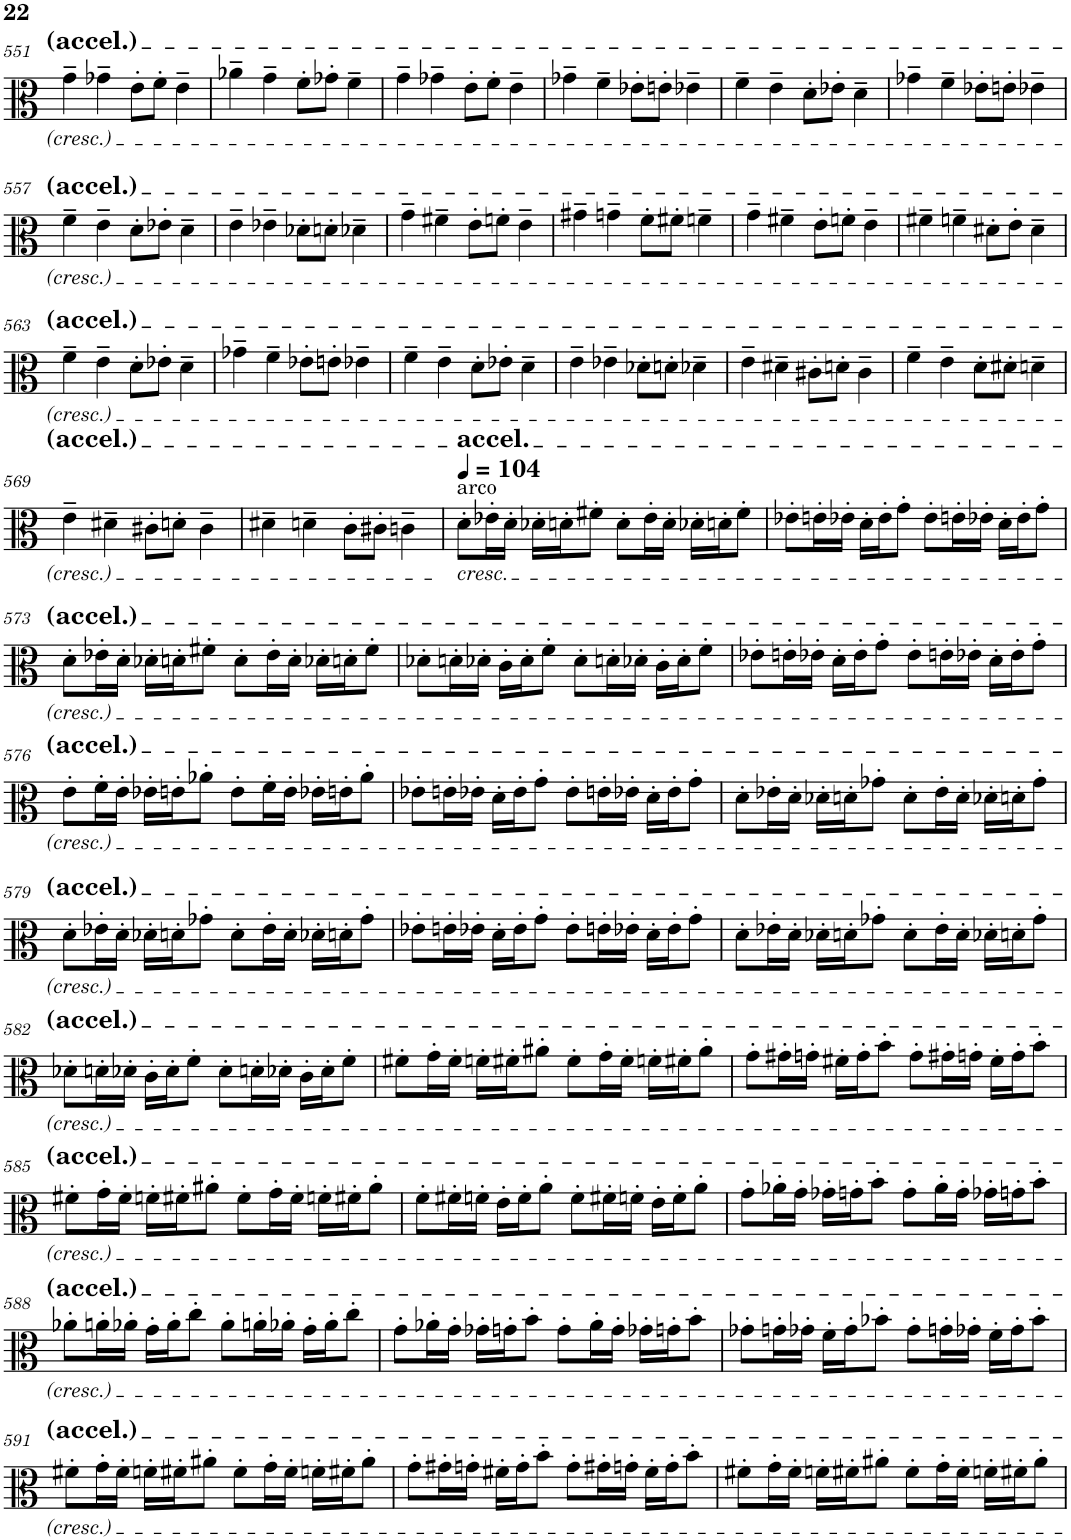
**kern
*part1
*staff1
*I"Viola
*I'Vla.
!!LO:PB:g=z
*clefC3
*k[]
*M4/4
=551
4g~\
4g-X~\
8e'\L
8f'\J
4e~\
=552
4a-X~\
4g~\
8f'\L
8g-X'\J
4f~\
=553
4g~\
4g-X~\
8e'\L
8f'\J
4e~\
=554
4g-X~\
4f~\
8e-X'\L
8en'\J
4e-X~\
=555
4f~\
4e~\
8d'\L
8e-X'\J
4d~\
=556
4g-X~\
4f~\
8e-X'\L
8en'\J
4e-X~\
!!LO:LB:g=z
=557
4f~\
4e~\
8d'\L
8e-X'\J
4d~\
=558
4e~\
4e-X~\
8d-X'\L
8dn'\J
4d-X~\
=559
4g~\
4f#X~\
8e'\L
8fn'\J
4e~\
=560
4g#X~\
4gn~\
8f'\L
8f#X'\J
4fn~\
=561
4g~\
4f#X~\
8e'\L
8fn'\J
4e~\
=562
4f#X~\
4fn~\
8d#X'\L
8e'\J
4d#~\
!!LO:LB:g=z
=563
4f~\
4e~\
8d'\L
8e-X'\J
4d~\
=564
4g-X~\
4f~\
8e-X'\L
8en'\J
4e-X~\
=565
4f~\
4e~\
8d'\L
8e-X'\J
4d~\
=566
4e~\
4e-X~\
8d-X'\L
8dn'\J
4d-X~\
=567
4e~\
4d#X~\
8c#X'\L
8dn'\J
4c#~\
=568
4f~\
4e~\
8d'\L
8d#X'\J
4dn~\
!!LO:LB:g=z
=569
4e~\
4d#X~\
8c#X'\L
8dn'\J
4c#~\
=570
4d#X~\
4dn~\
8c'\L
8c#X'\J
4cn~\
=571
*MM104
!LO:TX:a:t=arco
!LO:TX:a:t=accel.
8d'\L
16e-X'\L
16d'\JJ
16d-X'\LL
16dn'\J
8f#X'\J
8d'\L
16e-'\L
16d'\JJ
16d-X'\LL
16dn'\J
8f#'\J
=572
8e-X'\L
16en'\L
16e-X'\JJ
16d'\LL
16e-'\J
8g'\J
8e-'\L
16en'\L
16e-X'\JJ
16d'\LL
16e-'\J
8g'\J
!!LO:LB:g=z
=573
8d'\L
16e-X'\L
16d'\JJ
16d-X'\LL
16dn'\J
8f#X'\J
8d'\L
16e-'\L
16d'\JJ
16d-X'\LL
16dn'\J
8f#'\J
=574
8d-X'\L
16dn'\L
16d-X'\JJ
16c'\LL
16d-'\J
8f'\J
8d-'\L
16dn'\L
16d-X'\JJ
16c'\LL
16d-'\J
8f'\J
=575
8e-X'\L
16en'\L
16e-X'\JJ
16d'\LL
16e-'\J
8g'\J
8e-'\L
16en'\L
16e-X'\JJ
16d'\LL
16e-'\J
8g'\J
!!LO:LB:g=z
=576
8e'\L
16f'\L
16e'\JJ
16e-X'\LL
16en'\J
8a-X'\J
8e'\L
16f'\L
16e'\JJ
16e-X'\LL
16en'\J
8a-'\J
=577
8e-X'\L
16en'\L
16e-X'\JJ
16d'\LL
16e-'\J
8g'\J
8e-'\L
16en'\L
16e-X'\JJ
16d'\LL
16e-'\J
8g'\J
=578
8d'\L
16e-X'\L
16d'\JJ
16d-X'\LL
16dn'\J
8g-X'\J
8d'\L
16e-'\L
16d'\JJ
16d-X'\LL
16dn'\J
8g-'\J
!!LO:LB:g=z
=579
8d'\L
16e-X'\L
16d'\JJ
16d-X'\LL
16dn'\J
8g-X'\J
8d'\L
16e-'\L
16d'\JJ
16d-X'\LL
16dn'\J
8g-'\J
=580
8e-X'\L
16en'\L
16e-X'\JJ
16d'\LL
16e-'\J
8g'\J
8e-'\L
16en'\L
16e-X'\JJ
16d'\LL
16e-'\J
8g'\J
=581
8d'\L
16e-X'\L
16d'\JJ
16d-X'\LL
16dn'\J
8g-X'\J
8d'\L
16e-'\L
16d'\JJ
16d-X'\LL
16dn'\J
8g-'\J
!!LO:LB:g=z
=582
8d-X'\L
16dn'\L
16d-X'\JJ
16c'\LL
16d-'\J
8f'\J
8d-'\L
16dn'\L
16d-X'\JJ
16c'\LL
16d-'\J
8f'\J
=583
8f#X'\L
16g'\L
16f#'\JJ
16fn'\LL
16f#X'\J
8a#X'\J
8f#'\L
16g'\L
16f#'\JJ
16fn'\LL
16f#X'\J
8a#'\J
=584
8g'\L
16g#X'\L
16gn'\JJ
16f#X'\LL
16g'\J
8b'\J
8g'\L
16g#X'\L
16gn'\JJ
16f#'\LL
16g'\J
8b'\J
!!LO:LB:g=z
=585
8f#X'\L
16g'\L
16f#'\JJ
16fn'\LL
16f#X'\J
8a#X'\J
8f#'\L
16g'\L
16f#'\JJ
16fn'\LL
16f#X'\J
8a#'\J
=586
8f'\L
16f#X'\L
16fn'\JJ
16e'\LL
16f'\J
8a'\J
8f'\L
16f#X'\L
16fn'\JJ
16e'\LL
16f'\J
8a'\J
=587
8g'\L
16a-X'\L
16g'\JJ
16g-X'\LL
16gn'\J
8b'\J
8g'\L
16a-'\L
16g'\JJ
16g-X'\LL
16gn'\J
8b'\J
!!LO:LB:g=z
=588
8a-X'\L
16an'\L
16a-X'\JJ
16g'\LL
16a-'\J
8cc'\J
8a-'\L
16an'\L
16a-X'\JJ
16g'\LL
16a-'\J
8cc'\J
=589
8g'\L
16a-X'\L
16g'\JJ
16g-X'\LL
16gn'\J
8b'\J
8g'\L
16a-'\L
16g'\JJ
16g-X'\LL
16gn'\J
8b'\J
=590
8g-X'\L
16gn'\L
16g-X'\JJ
16f'\LL
16g-'\J
8b-X'\J
8g-'\L
16gn'\L
16g-X'\JJ
16f'\LL
16g-'\J
8b-'\J
!!LO:LB:g=z
=591
8f#X'\L
16g'\L
16f#'\JJ
16fn'\LL
16f#X'\J
8a#X'\J
8f#'\L
16g'\L
16f#'\JJ
16fn'\LL
16f#X'\J
8a#'\J
=592
8g'\L
16g#X'\L
16gn'\JJ
16f#X'\LL
16g'\J
8b'\J
8g'\L
16g#X'\L
16gn'\JJ
16f#'\LL
16g'\J
8b'\J
=593
8f#X'\L
16g'\L
16f#'\JJ
16fn'\LL
16f#X'\J
8a#X'\J
8f#'\L
16g'\L
16f#'\JJ
16fn'\LL
16f#X'\J
8a#'\J
=
*-
